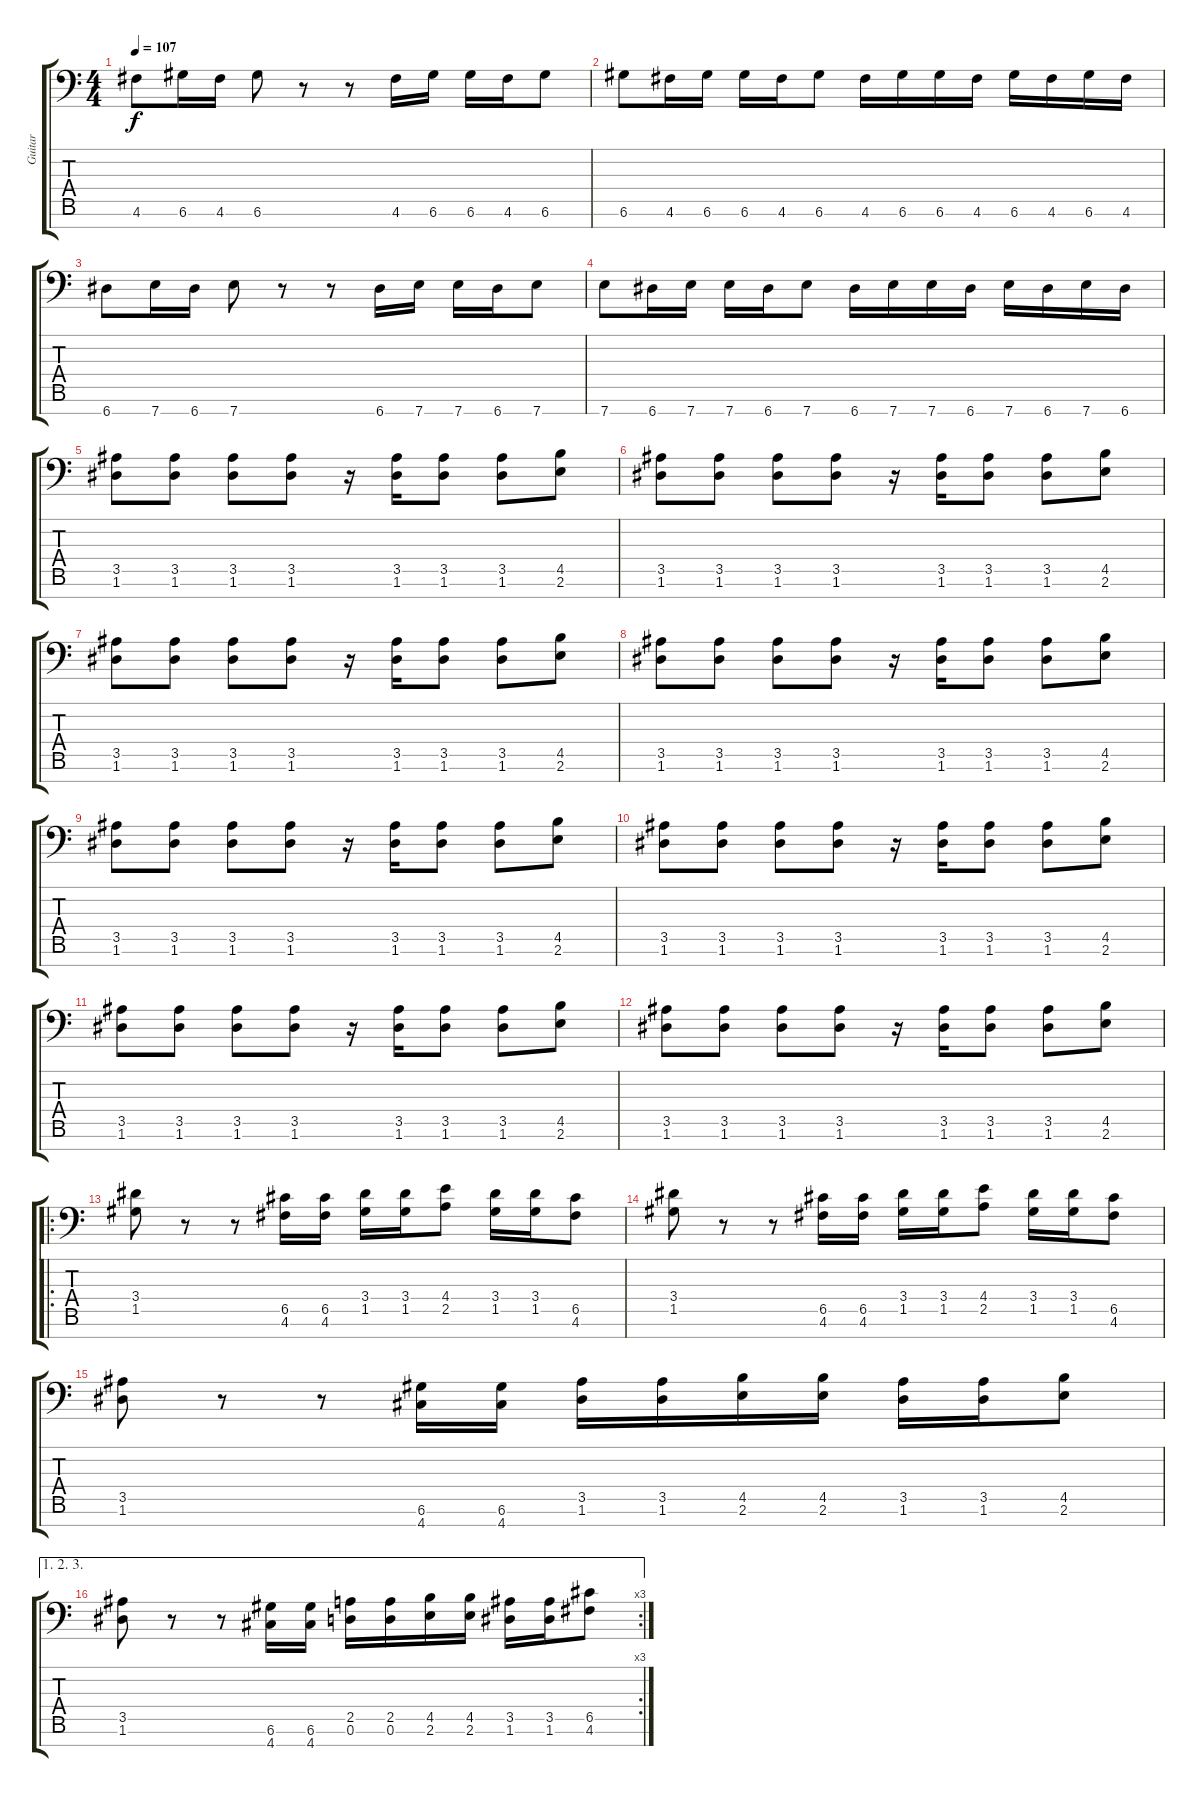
\track ("Guitar" "Guitar") {instrument distortionguitar}
\staff {score tabs}
\tuning (D4 A3 F3 C3 G2 D2 A1) {hide}
\ts (4 4)
\tempo 107
\clef f4
\ks c
4.6.8{dy f} 6.6.16 4.6.16 6.6.8 r.8 r.8 4.6.16 6.6.16 6.6.16 4.6.16 6.6.8 |
6.6.8 4.6.16 6.6.16 6.6.16 4.6.16 6.6.8 4.6.16 6.6.16 6.6.16 4.6.16 6.6.16 4.6.16 6.6.16 4.6.16 |
6.7.8 7.7.16 6.7.16 7.7.8 r.8 r.8 6.7.16 7.7.16 7.7.16 6.7.16 7.7.8 |
7.7.8 6.7.16 7.7.16 7.7.16 6.7.16 7.7.8 6.7.16 7.7.16 7.7.16 6.7.16 7.7.16 6.7.16 7.7.16 6.7.16 |
(3.5 1.6).8 (3.5 1.6).8 (3.5 1.6).8 (3.5 1.6).8 r.16 (3.5 1.6).16 (3.5 1.6).8 (3.5 1.6).8 (4.5 2.6).8 |
(3.5 1.6).8 (3.5 1.6).8 (3.5 1.6).8 (3.5 1.6).8 r.16 (3.5 1.6).16 (3.5 1.6).8 (3.5 1.6).8 (4.5 2.6).8 |
(3.5 1.6).8 (3.5 1.6).8 (3.5 1.6).8 (3.5 1.6).8 r.16 (3.5 1.6).16 (3.5 1.6).8 (3.5 1.6).8 (4.5 2.6).8 |
(3.5 1.6).8 (3.5 1.6).8 (3.5 1.6).8 (3.5 1.6).8 r.16 (3.5 1.6).16 (3.5 1.6).8 (3.5 1.6).8 (4.5 2.6).8 |
(3.5 1.6).8 (3.5 1.6).8 (3.5 1.6).8 (3.5 1.6).8 r.16 (3.5 1.6).16 (3.5 1.6).8 (3.5 1.6).8 (4.5 2.6).8 |
(3.5 1.6).8 (3.5 1.6).8 (3.5 1.6).8 (3.5 1.6).8 r.16 (3.5 1.6).16 (3.5 1.6).8 (3.5 1.6).8 (4.5 2.6).8 |
(3.5 1.6).8 (3.5 1.6).8 (3.5 1.6).8 (3.5 1.6).8 r.16 (3.5 1.6).16 (3.5 1.6).8 (3.5 1.6).8 (4.5 2.6).8 |
(3.5 1.6).8 (3.5 1.6).8 (3.5 1.6).8 (3.5 1.6).8 r.16 (3.5 1.6).16 (3.5 1.6).8 (3.5 1.6).8 (4.5 2.6).8 |
\ro
(3.4 1.5).8 r.8 r.8 (6.5 4.6).16 (6.5 4.6).16 (3.4 1.5).16 (3.4 1.5).16 (4.4 2.5).8 (3.4 1.5).16 (3.4 1.5).16 (6.5 4.6).8 |
(3.4 1.5).8 r.8 r.8 (6.5 4.6).16 (6.5 4.6).16 (3.4 1.5).16 (3.4 1.5).16 (4.4 2.5).8 (3.4 1.5).16 (3.4 1.5).16 (6.5 4.6).8 |
(3.5 1.6).8 r.8 r.8 (6.6 4.7).16 (6.6 4.7).16 (3.5 1.6).16 (3.5 1.6).16 (4.5 2.6).16 (4.5 2.6).16 (3.5 1.6).16 (3.5 1.6).16 (4.5 2.6).8 |
\ae (1 2 3)
\rc 3
(3.5 1.6).8 r.8 r.8 (6.6 4.7).16 (6.6 4.7).16 (2.5 0.6).16 (2.5 0.6).16 (4.5 2.6).16 (4.5 2.6).16 (3.5 1.6).16 (3.5 1.6).16 (6.5 4.6).8
